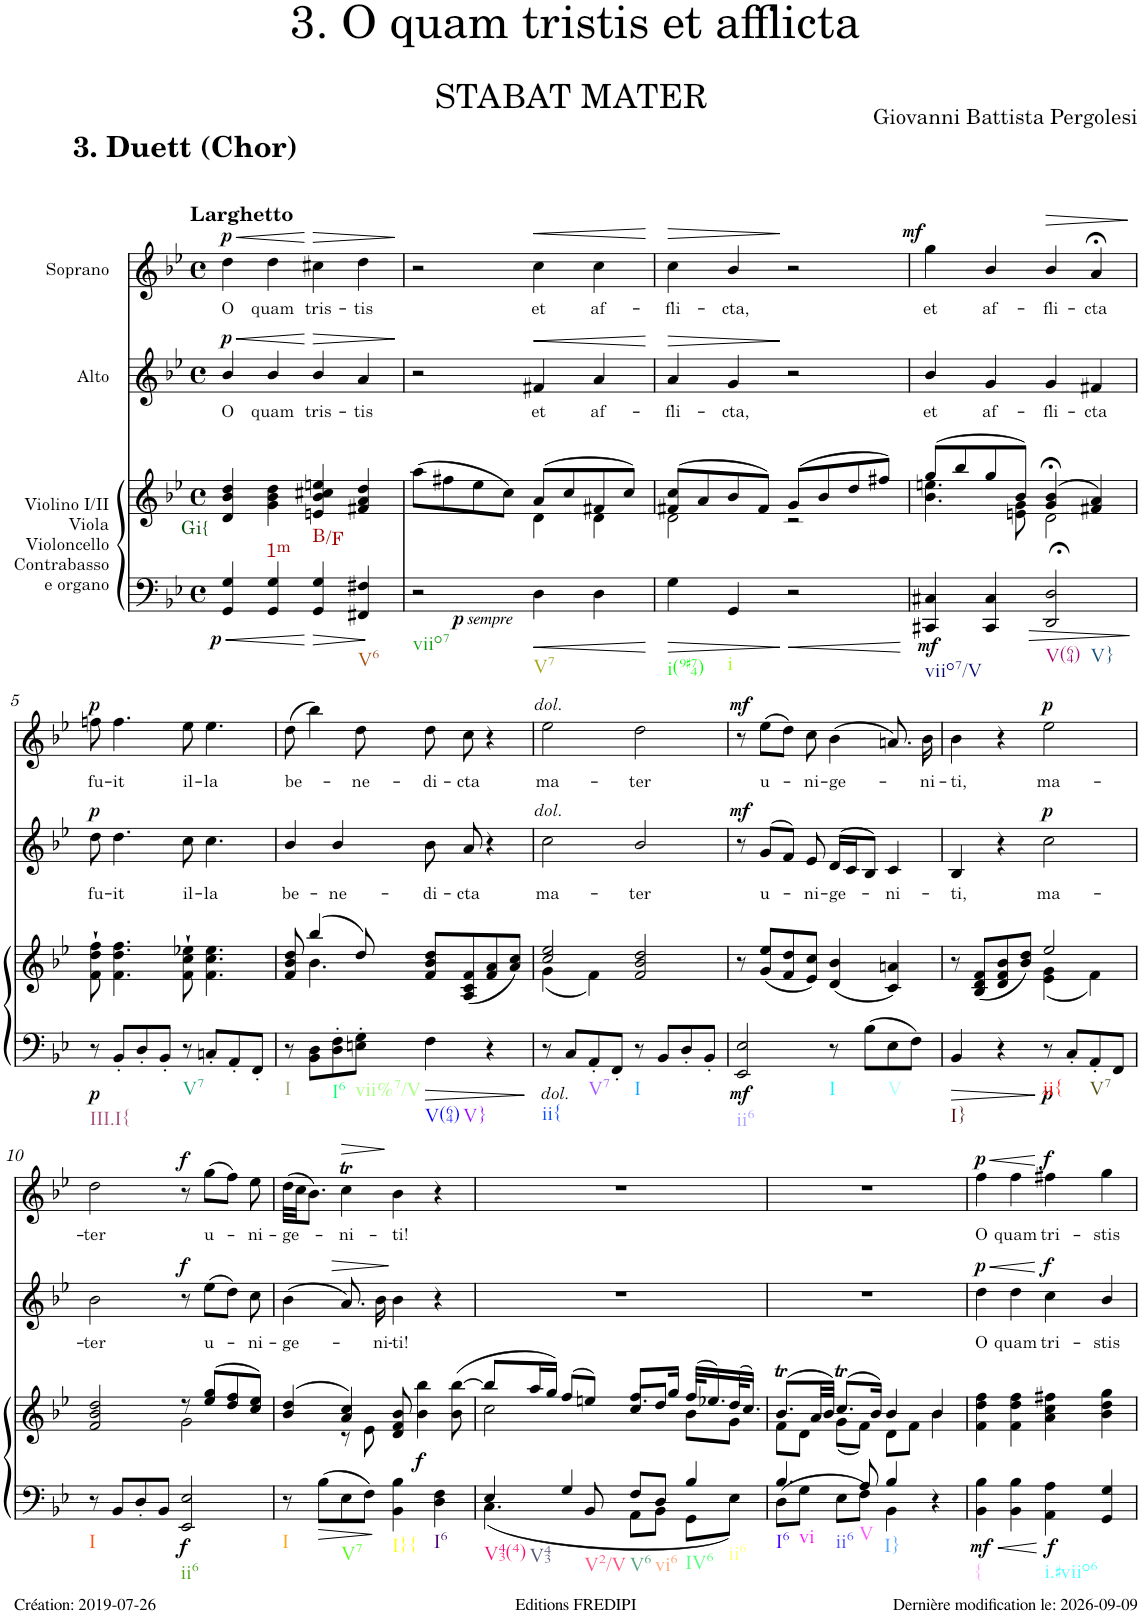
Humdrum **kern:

**kern	**kern	**dynam	**harte	**kern	**text	**dynam	**kern	**text	**dynam
*part3	*part3	*part3	*part3	*part2	*part2	*part2	*part1	*part1	*part1
*staff4	*staff3	*staff3/4	*	*staff2	*staff2	*staff2	*staff1	*staff1	*staff1
*I"Violino I/II Viola Violoncello Contrabasso e organo	*	*	*	*I"Alto	*	*	*I"Soprano	*	*
*clefF4	*clefG2	*	*	*clefG2	*	*	*clefG2	*	*
*k[b-e-]	*k[b-e-]	*	*	*k[b-e-]	*	*	*k[b-e-]	*	*
*M4/4	*M4/4	*	*	*M4/4	*	*	*M4/4	*	*
*met(c)	*met(c)	*	*	*met(c)	*	*	*met(c)	*	*
=1	=1	=1	=1	=1	=1	=1	=1	=1	=1
!	!	!	!	!	!	!	!LO:TX:a:B:t=Larghetto	!	!
!	!	!LO:DY:b=2	!	!	!LO:LY:b	!LO:HP:b	!	!LO:LY:b	!LO:HP:b
!	!	!	!LO:H:kt=i{	!	!	!LO:DY:n=1:a	!	!	!LO:DY:n=1:a
4GG/ 4G/	4d/ 4b-/ 4dd/	p	.	4b-/	O	< p	4dd\	O	< p
!	!	!	!	!	!LO:LY:b	!	!	!LO:LY:b	!
4GG/ 4G/	4g\ 4b-\ 4dd\	.	.	4b-/	quam	.	4dd\	quam	.
!	!	!	!	!	!LO:LY:b	!LO:HP:n=1:b	!	!LO:LY:b	!LO:HP:n=1:b
4GG/ 4G/	4en/ 4b-/ 4cc#X/ 4een/	.	B:maj/b5	4b-/	tris-	[ >	4cc#X\	tris-	[ >
!	!	!	!	!	!LO:LY:b	!	!	!LO:LY:b	!
4FF#X/ 4F#X/	4f#X/ 4a/ 4dd/	.	.	4a/	-tis	.	4dd\	-tis	.
.	.	.	.	.	.	]	.	.	]
=2	=2	=2	=2	=2	=2	=2	=2	=2	=2
*	*^	*	*	*	*	*	*	*	*
2r	(>8aa\L	2ryy	.	.	2r	.	.	2r	.	.
!	!	!	!LO:DY:b	!	!	!	!	!	!	!
!	!	!	!LO:DY:n=1:b	!	!	!	!	!	!	!
.	8ff#X\	.	p other-dynamics	.	.	.	.	.	.	.
.	8ee-\	.	.	.	.	.	.	.	.	.
.	8cc\J)	.	.	.	.	.	.	.	.	.
!	!	!	!	!	!	!LO:LY:b	!LO:HP:b	!	!LO:LY:b	!LO:HP:b
4D\	(>8a/L	4d\	.	.	4f#X/	et	<	4cc\	et	<
.	8cc/	.	.	.	.	.	.	.	.	.
!	!	!	!	!	!	!LO:LY:b	!	!	!LO:LY:b	!
4D\	8f#X/	4d\	.	.	4a/	af-	.	4cc\	af-	.
.	8cc/J)	.	.	.	.	.	.	.	.	.
*	*v	*v	*	*	*	*	*	*	*	*
.	.	.	.	.	.	[	.	.	[
=3	=3	=3	=3	=3	=3	=3	=3	=3	=3
*	*^	*	*	*	*	*	*	*	*
!	!	!	!	!	!	!LO:LY:b	!LO:HP:b	!	!LO:LY:b	!LO:HP:b
4G\	(8f#X/ 8cc/L	2d\	.	.	4a/	-fli-	>	4cc\	-fli-	>
.	8a/	.	.	.	.	.	.	.	.	.
!	!	!	!	!	!	!LO:LY:b	!	!	!LO:LY:b	!
4GG/	8b-/	.	.	.	4g/	-cta,	.	4b-/	-cta,	.
.	8f#/J)	.	.	.	.	.	.	.	.	.
2r	(>8g/L	2r	.	.	2r	.	]	2r	.	]
.	8b-/	.	.	.	.	.	.	.	.	.
.	8dd/	.	.	.	.	.	.	.	.	.
.	8ff#X/J)	.	.	.	.	.	.	.	.	.
=4	=4	=4	=4	=4	=4	=4	=4	=4	=4	=4
!	!	!	!LO:DY:b=2	!	!	!LO:LY:b	!	!	!LO:LY:b	!LO:DY:a
4CC#X/ 4C#X/	(>8gg/L	4.b-\ 4.een\	mf	.	4b-/	et	.	4gg\	et	mf
.	8bb-/	.	.	.	.	.	.	.	.	.
!	!	!	!	!	!	!LO:LY:b	!	!	!LO:LY:b	!
4CC#/ 4C#/	8gg/	.	.	.	4g/	af-	.	4b-/	af-	.
.	8b-/J)	8en\ 8g\	.	.	.	.	.	.	.	.
!	!	!	!	!	!	!LO:LY:b	!	!	!LO:LY:b	!LO:HP:b
2DD/;< 2D/;<	(4g/;< 4b-/;<	2d\	.	.	4g/	-fli-	.	4b-/	-fli-	>
!	!	!	!	!	!	!LO:LY:b	!	!	!LO:LY:b	!
.	4f#X/ 4a/)	.	.	.	4f#X/	-cta	.	4a;</	-cta	.
*	*v	*v	*	*	*	*	*	*	*	*
.	.	.	.	.	.	.	.	.	]
!!LO:LB:g=z
=5	=5	=5	=5	=5	=5	=5	=5	=5	=5
!	!	!LO:DY:b=2	!	!	!LO:LY:b	!LO:DY:a	!	!LO:LY:b	!LO:DY:a
8r	8f\` 8dd\` 8ff\`	p	.	8dd\	fu-	p	8ffn\	fu-	p
!	!	!	!	!	!LO:LY:b	!	!	!LO:LY:b	!
8BB-'/L	4.f\ 4.dd\ 4.ff\	.	.	4.dd\	-it	.	4.ff\	-it	.
8D'/	.	.	.	.	.	.	.	.	.
8BB-'/J	.	.	.	.	.	.	.	.	.
!	!	!	!	!	!LO:LY:b	!	!	!LO:LY:b	!
8r	8f\` 8cc\` 8ee-X\`	.	.	8cc\	il-	.	8ee-\	il-	.
!	!	!	!	!	!LO:LY:b	!	!	!LO:LY:b	!
8Cn'/L	4.f\ 4.cc\ 4.ee-\	.	.	4.cc\	-la	.	4.ee-\	-la	.
8AA'/	.	.	.	.	.	.	.	.	.
8FF'/J	.	.	.	.	.	.	.	.	.
=6	=6	=6	=6	=6	=6	=6	=6	=6	=6
*	*^	*	*	*	*	*	*	*	*
!	!	!	!	!	!	!LO:LY:b	!	!	!LO:LY:b	!
8r	8f/ 8b-/ 8dd/	8ryy	.	.	4b-/	be-	.	(>8dd\	be-	.
8BB-\ 8D\L	(>4bb-/	4.b-\	.	.	.	.	.	4bb-\)	.	.
!	!	!	!	!	!	!LO:LY:b	!	!	!	!
8D\' 8F\'	.	.	.	.	4b-/	-ne-	.	.	.	.
!	!	!	!	!	!	!	!	!	!LO:LY:b	!
8En\' 8G\'J	8dd/)	.	.	.	.	.	.	8dd\	-ne-	.
!	!	!	!	!	!	!LO:LY:b	!	!	!LO:LY:b	!
4F\	8f/ 8b-/ 8dd/L	2ryy	.	.	8b-\	-di-	.	8dd\	-di-	.
!	!	!	!	!	!	!LO:LY:b	!	!	!LO:LY:b	!
.	(<8A/ 8c/ 8f/	.	.	.	8a/	-cta	.	8cc\	-cta	.
4r	8f/ 8a/	.	.	.	4r	.	.	4r	.	.
.	8a/ 8cc/J)	.	.	.	.	.	.	.	.	.
=7	=7	=7	=7	=7	=7	=7	=7	=7	=7	=7
!	!	!	!LO:DY:b=2	!	!	!LO:LY:b	!LO:DY:a	!	!LO:LY:b	!LO:DY:a
8r	2cc/ 2ee-/	(4g\	other-dynamics	.	2cc\	ma-	other-dynamics	2ee-\	ma-	other-dynamics
8C/L	.	.	.	.	.	.	.	.	.	.
8AA'/	.	4f\)	.	.	.	.	.	.	.	.
8FF'/J	.	.	.	.	.	.	.	.	.	.
!	!	!	!	!	!	!LO:LY:b	!	!	!LO:LY:b	!
8r	2f/ 2b-/ 2dd/	2ryy	.	.	2b-/	-ter	.	2dd\	-ter	.
8BB-/L	.	.	.	.	.	.	.	.	.	.
8D'/	.	.	.	.	.	.	.	.	.	.
8BB-'/J	.	.	.	.	.	.	.	.	.	.
*	*v	*v	*	*	*	*	*	*	*	*
=8	=8	=8	=8	=8	=8	=8	=8	=8	=8
!	!	!LO:DY:b=2	!	!	!	!LO:DY:a	!	!	!LO:DY:a
2EE-/ 2E-/	8r	mf	.	8r	.	mf	8r	.	mf
!	!	!	!	!	!LO:LY:b	!	!	!LO:LY:b	!
.	(<8g/ 8ee-/L	.	.	(>8g/L	u-	.	(>8ee-\L	u-	.
.	8f/ 8dd/	.	.	8f/J)	.	.	8dd\J)	.	.
!	!	!	!	!	!LO:LY:b	!	!	!LO:LY:b	!
.	8e-/ 8cc/J)	.	.	8e-/	-ni-	.	8cc\	-ni-	.
!	!	!	!	!	!LO:LY:b	!	!	!LO:LY:b	!
8r	(<4d/ 4b-/	.	.	(>16d/LL	-ge-	.	(>4b-\	-ge-	.
.	.	.	.	16c/J	.	.	.	.	.
8B-\L	.	.	.	8B-/J)	.	.	.	.	.
!	!	!	!	!	!LO:LY:b	!	!	!	!
8E-\	4c/ 4an/)	.	.	4c/	-ni-	.	8.an/)	.	.
8F\J	.	.	.	.	.	.	.	.	.
!	!	!	!	!	!	!	!	!LO:LY:b	!
.	.	.	.	.	.	.	16b-\	-ni-	.
=9	=9	=9	=9	=9	=9	=9	=9	=9	=9
*	*^	*	*	*	*	*	*	*	*
!	!	!	!	!	!	!LO:LY:b	!	!	!LO:LY:b	!
4BB-/	8r	2ryy	.	.	4B-/	-ti,	.	4b-\	-ti,	.
.	(<8B-/ 8d/ 8f/L	.	.	.	.	.	.	.	.	.
4r	8d/ 8f/ 8b-/	.	.	.	4r	.	.	4r	.	.
.	8b-/ 8dd/J)	.	.	.	.	.	.	.	.	.
!	!	!	!LO:DY:b=2	!	!	!LO:LY:b	!LO:DY:a	!	!LO:LY:b	!LO:DY:a
8r	2ee-/	(<4e-\ 4g\	p	.	2cc\	ma-	p	2ee-\	ma-	p
8C'/L	.	.	.	.	.	.	.	.	.	.
8AA'/	.	4f\)	.	.	.	.	.	.	.	.
8FF/J	.	.	.	.	.	.	.	.	.	.
!!LO:LB:g=z
=10	=10	=10	=10	=10	=10	=10	=10	=10	=10	=10
!	!	!	!	!	!	!LO:LY:b	!	!	!LO:LY:b	!
8r	2f/ 2b-/ 2dd/	2ryy	.	.	2b-\	-ter	.	2dd\	-ter	.
8BB-/L	.	.	.	.	.	.	.	.	.	.
8D'/	.	.	.	.	.	.	.	.	.	.
8BB-/J	.	.	.	.	.	.	.	.	.	.
!	!	!	!LO:DY:b=2	!	!	!	!LO:DY:a	!	!	!LO:DY:a
2EE-/ 2E-/	8r	2g\	f	.	8r	.	f	8r	.	f
!	!	!	!	!	!	!LO:LY:b	!	!	!LO:LY:b	!
.	(>8ee-/ 8gg/L	.	.	.	(>8ee-\L	u-	.	(>8gg\L	u-	.
.	8dd/ 8ff/	.	.	.	8dd\J)	.	.	8ff\J)	.	.
!	!	!	!	!	!	!LO:LY:b	!	!	!LO:LY:b	!
.	8cc/ 8ee-/J)	.	.	.	8cc\	-ni-	.	8ee-\	-ni-	.
=11	=11	=11	=11	=11	=11	=11	=11	=11	=11	=11
!	!	!	!	!	!	!LO:LY:b	!	!	!LO:LY:b	!
8r	(>4b-/ 4dd/	4ryy	.	.	(>4b-\	-ge-	.	(>32dd\LLL	-ge-	.
.	.	.	.	.	.	.	.	32cc\JJ	.	.
.	.	.	.	.	.	.	.	8.b-\J)	.	.
8B-\L	.	.	.	.	.	.	.	.	.	.
!	!	!	!	!	!	!	!LO:HP:b	!	!LO:LY:b	!LO:HP:b
8E-\	4a/ 4cc/)	8r	.	.	8.a/)	.	>	4ccT\	-ni-	>
8F\J	.	8e-\	.	.	.	.	.	.	.	.
!	!	!	!	!	!	!LO:LY:b	!	!	!	!
.	.	.	.	.	16b-\	-ni-	.	.	.	.
!	!	!	!	!	!	!LO:LY:b	!	!	!LO:LY:b	!
4BB-\ 4B-\	8d/ 8f/ 8b-/	2ryy	.	.	4b-\	-ti!	]	4b-\	-ti!	]
!	!	!	!LO:DY:b	!	!	!	!	!	!	!
.	4b-\ 4bb-\	.	f	.	.	.	.	.	.	.
4D\ 4F\	.	.	.	.	4r	.	.	4r	.	.
.	(>8b-\ [>8bb-\	.	.	.	.	.	.	.	.	.
=12	=12	=12	=12	=12	=12	=12	=12	=12	=12	=12
*^	*	*	*	*	*	*	*	*	*	*
4E-/	4.C\	8bb-/L]	2cc\	.	.	1r	.	.	1r	.	.
.	.	16aa/L	.	.	.	.	.	.	.	.	.
.	.	16gg/JJ)	.	.	.	.	.	.	.	.	.
4G/	.	(>8ff/L	.	.	.	.	.	.	.	.	.
.	8BB-/	8een/J)	.	.	.	.	.	.	.	.	.
8F/L	8AA\L	8cc/L	8.ff/L	.	.	.	.	.	.	.	.
8D/J	8BB-\J	8dd/J	.	.	.	.	.	.	.	.	.
.	.	.	16gg/Jk	.	.	.	.	.	.	.	.
4B-/	8GG\L	(>32ff/KLL	8b-\L	.	.	.	.	.	.	.	.
.	.	16.ee-X/)	.	.	.	.	.	.	.	.	.
.	8E-\J	(>32dd/K	8g\J	.	.	.	.	.	.	.	.
.	.	16.cc/JJ)	.	.	.	.	.	.	.	.	.
=13	=13	=13	=13	=13	=13	=13	=13	=13	=13	=13	=13
8D\L	4.B-/	(8.b-T/L	8f\L	.	.	1r	.	.	1r	.	.
8G\J	.	.	8d\J	.	.	.	.	.	.	.	.
.	.	32a/LL	.	.	.	.	.	.	.	.	.
.	.	32b-/JJJ)	.	.	.	.	.	.	.	.	.
8E-\L	.	(8.ccT/L	(8g\L	.	.	.	.	.	.	.	.
8F\J	8A/	.	8f\J)	.	.	.	.	.	.	.	.
.	.	16b-/Jk)	.	.	.	.	.	.	.	.	.
4BB-\	4B-/	4b-/	8d\L	.	.	.	.	.	.	.	.
.	.	.	8f\J	.	.	.	.	.	.	.	.
4r	4ryy	4b-/	4b-\	.	.	.	.	.	.	.	.
=14	=14	=14	=14	=14	=14	=14	=14	=14	=14	=14	=14
!	!	!	!	!LO:DY:b=2	!	!	!LO:LY:b	!LO:HP:b	!	!LO:LY:b	!LO:HP:b
!	!	!	!	!	!LO:H:kt={	!	!	!LO:DY:n=1:a	!	!	!LO:DY:n=1:a
*v	*v	*	*	*	*	*	*	*	*	*	*
*	*v	*v	*	*	*	*	*	*	*	*
4BB-\ 4B-\	4f\ 4dd\ 4ff\	mf	N	4dd\	O	< p	4ff\	O	< p
!	!	!	!	!	!LO:LY:b	!	!	!LO:LY:b	!
4BB-\ 4B-\	4f\ 4dd\ 4ff\	.	.	4dd\	quam	.	4ff\	quam	.
!	!	!LO:DY:b=2	!	!	!LO:LY:b	!LO:DY:n=2:a	!	!LO:LY:b	!LO:DY:n=2:a
4AA\ 4A\	4a\ 4cc\ 4ff#X\	f	.	4cc\	tri-	[ f	4ff#X\	tri-	[ f
!	!	!	!	!	!LO:LY:b	!	!	!LO:LY:b	!
4GG/ 4G/	4b-\ 4dd\ 4gg\	.	.	4b-/	-stis	.	4gg\	-stis	.
=	=	=	=	=	=	=	=	=	=
*-	*-	*-	*-	*-	*-	*-	*-	*-	*-
